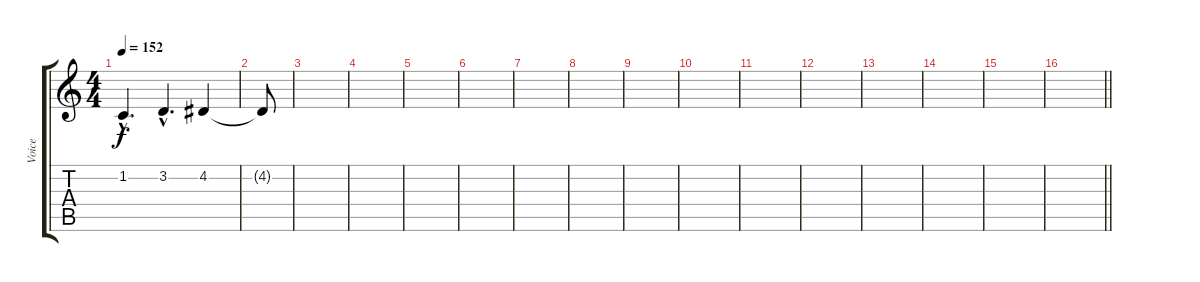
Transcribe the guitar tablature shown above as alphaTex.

\track ("Voice" "Voice") {instrument flute}
\staff {score tabs}
\tuning (E4 B3 G3 D3 A2 E2) {hide}
\ts (4 4)
\tempo 152
\clef g2
\ks c
1.2{hac}.4{d dy f} 3.2{hac}.4{d} 4.2.4 |
4.2{t}.8 |
|
|
|
|
|
|
|
|
|
|
|
|
|
\barLineRight lightlight
